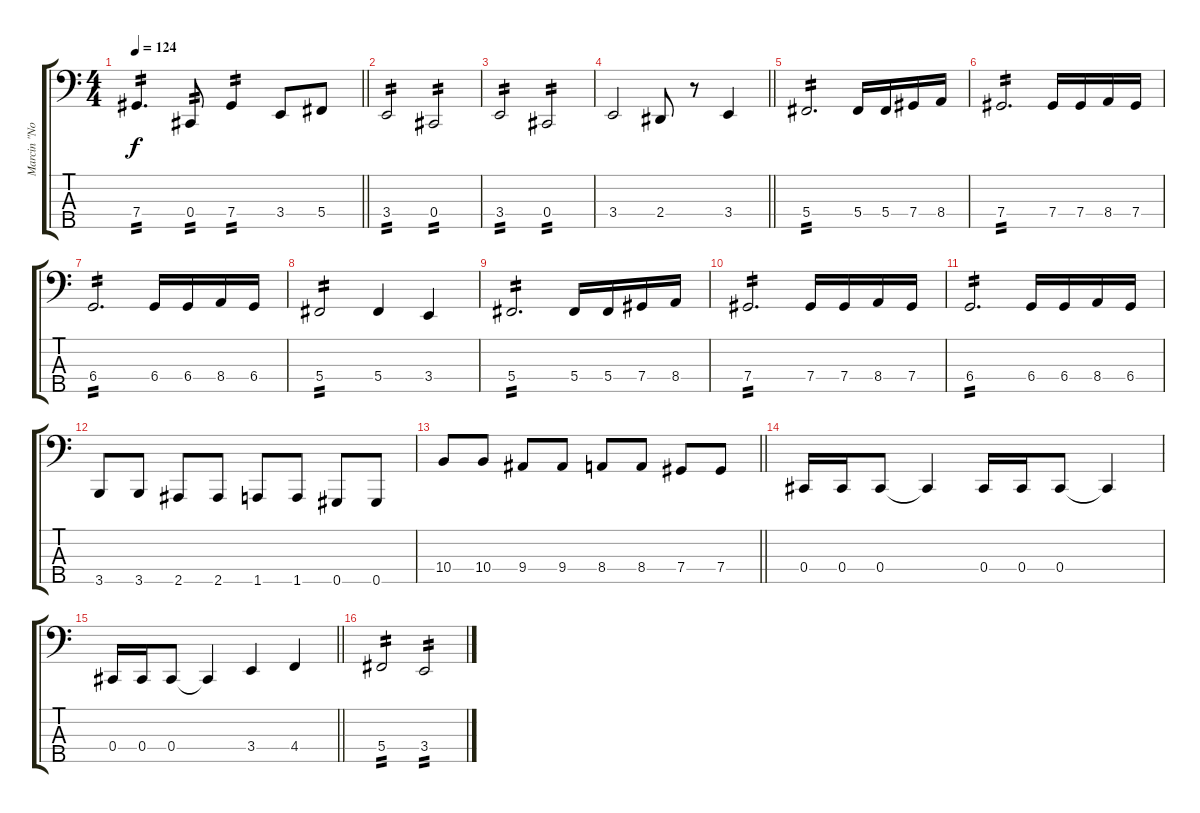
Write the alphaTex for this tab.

\track ("Marcin \"Novy\" Nowak " "Marcin \"No") {instrument electricbassfinger}
\staff {score tabs}
\tuning (E2 B1 Gb1 Db1 Ab0) {hide}
\ts (4 4)
\tempo 124
\clef f4
\barLineRight lightlight
\ks c
7.4.4{d tp 2 dy f} 0.4.8{tp 2} 7.4.4{tp 2} 3.4.8 5.4.8 |
3.4.2{tp 2} 0.4.2{tp 2} |
3.4.2{tp 2} 0.4.2{tp 2} |
\barLineRight lightlight
3.4.2 2.4.8 r.8 3.4.4 |
5.4.2{d tp 2} 5.4.16 5.4.16 7.4.16 8.4.16 |
7.4.2{d tp 2} 7.4.16 7.4.16 8.4.16 7.4.16 |
6.4.2{d tp 2} 6.4.16 6.4.16 8.4.16 6.4.16 |
5.4.2{tp 2} 5.4.4 3.4.4 |
5.4.2{d tp 2} 5.4.16 5.4.16 7.4.16 8.4.16 |
7.4.2{d tp 2} 7.4.16 7.4.16 8.4.16 7.4.16 |
6.4.2{d tp 2} 6.4.16 6.4.16 8.4.16 6.4.16 |
3.5.8 3.5.8 2.5.8 2.5.8 1.5.8 1.5.8 0.5.8 0.5.8 |
\barLineRight lightlight
10.4.8 10.4.8 9.4.8 9.4.8 8.4.8 8.4.8 7.4.8 7.4.8 |
0.4.16 0.4.16 0.4.8 0.4{t}.4 0.4.16 0.4.16 0.4.8 0.4{t}.4 |
\barLineRight lightlight
0.4.16 0.4.16 0.4.8 0.4{t}.4 3.4.4 4.4.4 |
5.4.2{tp 2} 3.4.2{tp 2}
